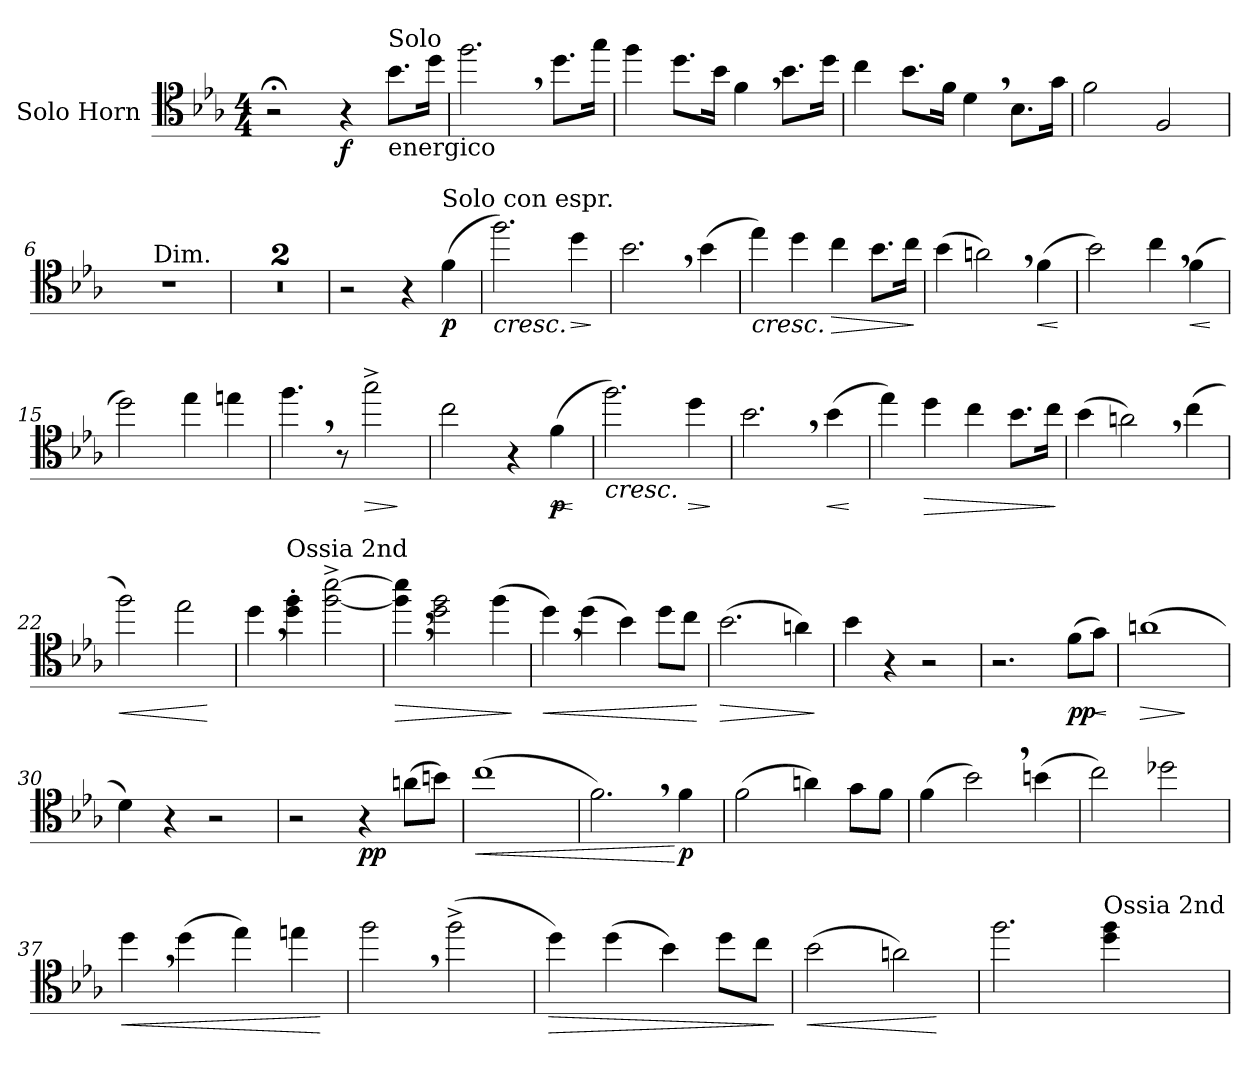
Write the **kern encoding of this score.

**kern	**dynam
*part1	*part1
*staff1	*staff1
*I"Solo Horn	*
*I'Hn.	*
*clefC4	*
*ITrd4c7	*
*k[b-e-a-d-]	*
*M4/4	*
=1	=1
2r;<	.
!	!LO:DY:b
4r	f
!LO:TX:a:t=Solo	!
!LO:TX:b:t=energico	!
8.e-\L	.
16g\Jk	.
=2	=2
2.b-,\	.
8.g\L	.
16cc\Jk	.
=3	=3
4b-\	.
8.g\L	.
16e-\Jk	.
4B-,\	.
8.e-\L	.
16g\Jk	.
=4	=4
4f\	.
8.e-\L	.
16B-\Jk	.
4G,\	.
8.E-\L	.
16c\Jk	.
=5	=5
2B-\	.
2BB-/	.
=6	=6
!LO:TX:t=Tutti	!
*^	*
1r	4ryy	.
!	!LO:TX:t=Dim.	!
.	2.ryy	.
*v	*v	*
=7	=7
1r	.
=8	=8
1r	.
!!LO:LB:g=z
=9	=9
2r	.
4r	.
!LO:TX:a:t=Solo con espr.	!
!	!LO:DY:b
(>4B-\	p
=10	=10
!	!LO:HP:b
2.b-\)	<
!	!LO:HP:b
4g\	>
.	[ ]
=11	=11
2.e-,\	.
(>4e-\	.
=12	=12
!	!LO:HP:b
4a-\)	<
4g\	.
!	!LO:HP:b
4f\	>
8.e-\L	.
16f\Jk	.
.	[ ]
=13	=13
(>4e-\	.
2dn,\)	.
!	!LO:HP:b
(>4B-\	<
.	[
=14	=14
2e-\)	.
4f,\	.
!	!LO:HP:b
(>4B-\	<
.	[
=15	=15
2g\)	.
4a-\	.
4an\	.
=16	=16
4.b-,\	.
8r	.
!	!LO:HP:b
2cc^\	>
.	]
=17	=17
2f\	.
4r	.
!	!LO:HP:b
!	!LO:DY:n=1:b
(>4B-\	< p
.	[
!!LO:LB:g=z
=18	=18
!	!LO:HP:b
2.b-\)	<
!	!LO:HP:b
4g\	>
.	[ ]
=19	=19
2.e-,\	.
!	!LO:HP:b
(>4e-\	<
.	[
=20	=20
4a-\)	.
!	!LO:HP:b
4g\	>
4f\	.
8.e-\L	.
16f\Jk	.
.	]
=21	=21
(>4e-\	.
2dn,\)	.
(>4f\	.
=22	=22
!	!LO:HP:b
2b-\)	<
2a-\	.
.	[
=23	=23
4g,\	.
!LO:TX:a:t=Ossia 2nd	!
4g\' 4b-\'	.
[2b-\^ [2ee-\^	.
=24	=24
!	!LO:HP:b
4b-\], 4ee-\],	>
2g\ 2b-\	.
(>4b-\	.
.	]
=25	=25
!	!LO:HP:b
4g,\)	<
(>4g\	.
4e-\)	.
8g\L	.
8f\J	.
.	[
!!LO:LB:g=z
=26	=26
!	!LO:HP:b
(>2.e-\	>
4dn\)	.
.	]
=27	=27
4e-\	.
4r	.
2r	.
=28	=28
2.r	.
!	!LO:DY:b
(>8B-\L	pp
!	!LO:HP:b
8c\J)	<
.	[
=29	=29
!	!LO:HP:b
(>1dn	>
.	]
=30	=30
4G\)	.
4r	.
2r	.
=31	=31
2r	.
!	!LO:DY:b
4r	pp
(>8dn\L	.
8en\J)	.
=32	=32
!	!LO:HP:b
!	!LO:HP:n=1:b
(>1f	> <
.	]
=33	=33
2.B-,\)	.
!	!LO:DY:n=1:b
4B-\	[ p
=34	=34
(>2B-\	.
4dn\)	.
8c\L	.
8B-\J	.
=35	=35
(>4B-\	.
2e-,\)	.
(>4en\	.
!!LO:LB:g=z
=36	=36
2f\)	.
2g-X\	.
=37	=37
!	!LO:HP:b
4g,\	<
(>4g\	.
4a-\)	.
4an\	.
.	[
=38	=38
2b-,\	.
(>2b-^\	.
=39	=39
!	!LO:HP:b
4g\)	>
(>4g\	.
4e-\)	.
8g\L	.
8f\J	.
.	]
=40	=40
!	!LO:HP:b
(>2e-\	<
2dn\)	.
.	[
=41	=41
2.b-\	.
!LO:TX:a:t=Ossia 2nd	!
4g\ 4b-\	.
=	=
*-	*-
